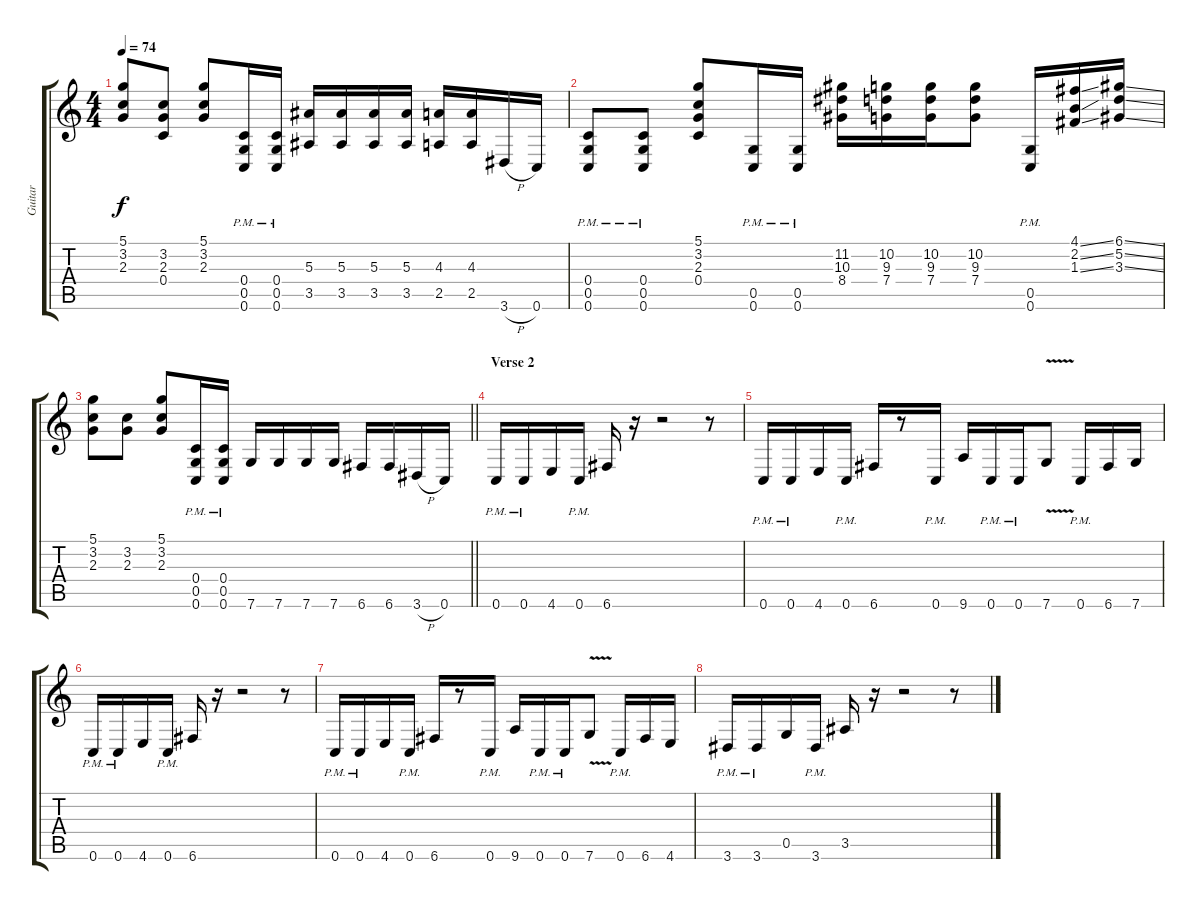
\track ("Guitar" "Guitar") {instrument distortionguitar}
\staff {score tabs}
\tuning (D4 A3 F3 C3 G2 C2) {hide}
\ts (4 4)
\tempo 74
\clef g2
\ks c
(5.1 3.2 2.3).8{dy f} (3.2 2.3 0.4).8 (5.1 3.2 2.3).8 (0.4{pm} 0.5{pm} 0.6{pm}).16 (0.4{pm} 0.5{pm} 0.6{pm}).16 (5.3 3.5).16 (5.3 3.5).16 (5.3 3.5).16 (5.3 3.5).16 (4.3 2.5).16 (4.3 2.5).16 3.6{h}.16 0.6.16 |
(0.4{pm} 0.5{pm} 0.6{pm}).8 (0.4{pm} 0.5{pm} 0.6{pm}).8 (5.1 3.2 2.3 0.4).8 (0.5{pm} 0.6{pm}).16 (0.5{pm} 0.6{pm}).16 (11.2 10.3 8.4).16 (10.2 9.3 7.4).16 (10.2 9.3 7.4).16 (10.2 9.3 7.4).8 (0.5{pm} 0.6{pm}).16 (4.1{ss} 2.2{ss} 1.3{ss}).16 (6.1{ss} 5.2{ss} 3.3{ss}).16 |
\barLineRight lightlight
(5.1 3.2 2.3).8 (3.2 2.3).8 (5.1 3.2 2.3).8 (0.4{pm} 0.5{pm} 0.6{pm}).16 (0.4{pm} 0.5{pm} 0.6{pm}).16 7.6.16 7.6.16 7.6.16 7.6.16 6.6.16 6.6.16 3.6{h}.16 0.6.16 |
\section ("" "Verse 2")
0.6{pm}.16 0.6{pm}.16 4.6.16 0.6{pm}.16 6.6.16 r.16 r.2 r.8 |
0.6{pm}.16 0.6{pm}.16 4.6.16 0.6{pm}.16 6.6.16 r.8 0.6{pm}.16 9.6.16 0.6{pm}.16 0.6{pm}.16 7.6{v}.8 0.6{pm}.16 6.6.16 7.6.16 |
0.6{pm}.16 0.6{pm}.16 4.6.16 0.6{pm}.16 6.6.16 r.16 r.2 r.8 |
0.6{pm}.16 0.6{pm}.16 4.6.16 0.6{pm}.16 6.6.16 r.8 0.6{pm}.16 9.6.16 0.6{pm}.16 0.6{pm}.16 7.6{v}.8 0.6{pm}.16 6.6.16 4.6.16 |
3.6{pm}.16 3.6{pm}.16 0.5.16 3.6{pm}.16 3.5.16 r.16 r.2 r.8
